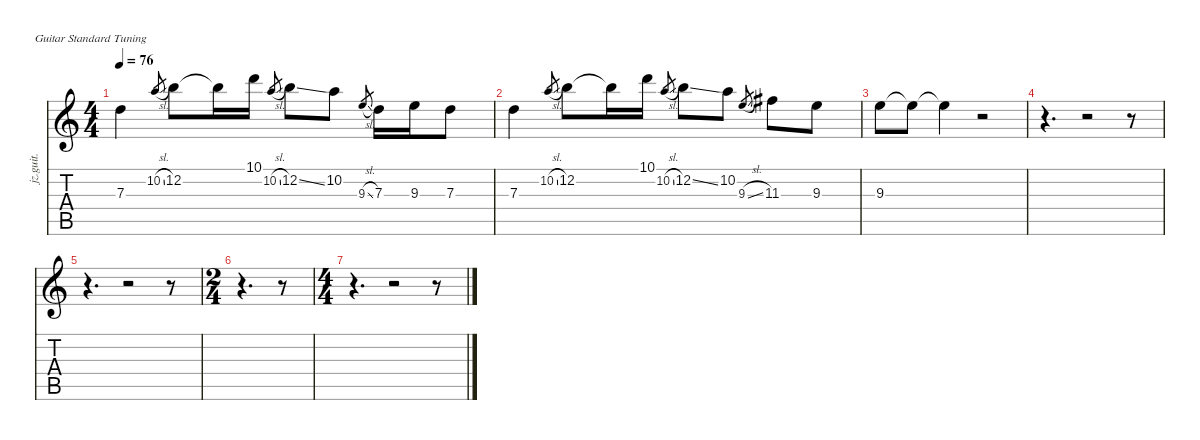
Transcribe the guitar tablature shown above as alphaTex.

\defaultSystemsLayout 4
\hideDynamics
\bracketExtendMode nobrackets
\track ("pedal steel guitar" "jz.guit.") {instrument electricguitarjazz}
\staff {score tabs}
\tuning (E4 B3 G3 D3 A2 E2)
\ts (4 4)
\tempo 76
\clef g2
\ks c
7.3.4{dy f} 10.2{sl}.8{gr dy mf} 12.2.8{dy f} 12.2{t}.16 10.1.16 10.2{sl}.8{gr dy mf} 12.2{ss}.8{dy f} 10.2.8 9.3{sl}.8{gr dy mf} 7.3.16{dy f} 9.3.16 7.3.8 |
7.3.4 10.2{sl}.8{gr dy mf} 12.2.8{dy f} 12.2{t}.16 10.1.16 10.2{sl}.8{gr dy mf} 12.2{ss}.8{dy f} 10.2.8 9.3{sl}.8{gr dy mf} 11.3{acc #}.8{dy f} 9.3.8 |
9.3.8 9.3{t}.8 9.3{t}.4 r.2 |
r.4{d} r.2 r.8 |
r.4{d} r.2 r.8 |
\ts (2 4)
r.4{d} r.8 |
\ts (4 4)
r.4{d} r.2 r.8
